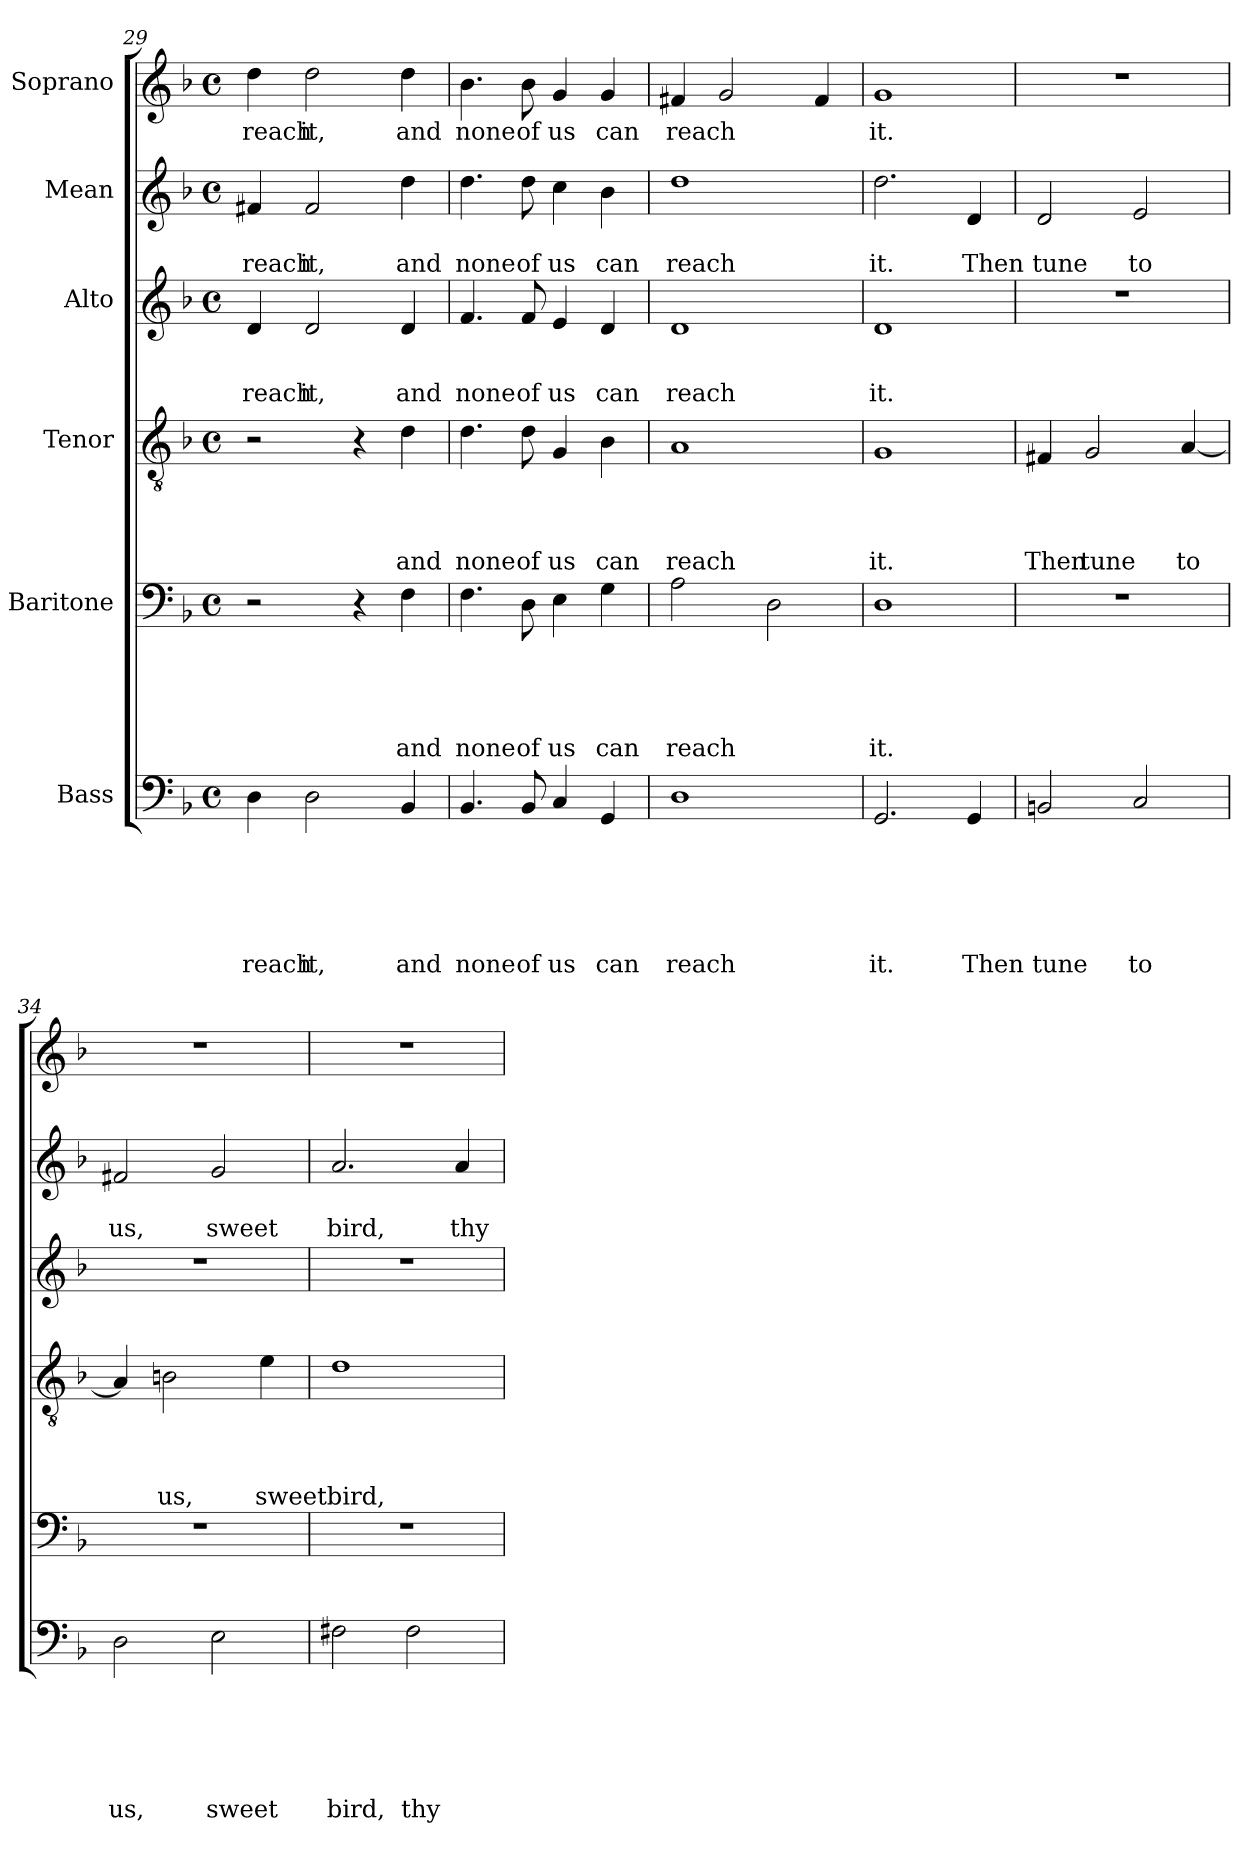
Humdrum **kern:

**kern	**text	**text	**text	**text	**text	**text	**kern	**text	**text	**text	**text	**text	**kern	**text	**text	**text	**text	**kern	**text	**text	**text	**kern	**text	**text	**kern	**text
*part6	*part6	*part6	*part6	*part6	*part6	*part6	*part5	*part5	*part5	*part5	*part5	*part5	*part4	*part4	*part4	*part4	*part4	*part3	*part3	*part3	*part3	*part2	*part2	*part2	*part1	*part1
*staff6	*staff6	*staff6	*staff6	*staff6	*staff6	*staff6	*staff5	*staff5	*staff5	*staff5	*staff5	*staff5	*staff4	*staff4	*staff4	*staff4	*staff4	*staff3	*staff3	*staff3	*staff3	*staff2	*staff2	*staff2	*staff1	*staff1
*I"Bass	*	*	*	*	*	*	*I"Baritone	*	*	*	*	*	*I"Tenor	*	*	*	*	*I"Alto	*	*	*	*I"Mean	*	*	*I"Soprano	*
*clefF4	*	*	*	*	*	*	*clefF4	*	*	*	*	*	*clefGv2	*	*	*	*	*clefG2	*	*	*	*clefG2	*	*	*clefG2	*
*k[b-]	*	*	*	*	*	*	*k[b-]	*	*	*	*	*	*k[b-]	*	*	*	*	*k[b-]	*	*	*	*k[b-]	*	*	*k[b-]	*
*F:	*	*	*	*	*	*	*F:	*	*	*	*	*	*F:	*	*	*	*	*F:	*	*	*	*F:	*	*	*F:	*
*M4/4	*	*	*	*	*	*	*M4/4	*	*	*	*	*	*M4/4	*	*	*	*	*M4/4	*	*	*	*M4/4	*	*	*M4/4	*
*met(c)	*	*	*	*	*	*	*met(c)	*	*	*	*	*	*met(c)	*	*	*	*	*met(c)	*	*	*	*met(c)	*	*	*met(c)	*
=29	=29	=29	=29	=29	=29	=29	=29	=29	=29	=29	=29	=29	=29	=29	=29	=29	=29	=29	=29	=29	=29	=29	=29	=29	=29	=29
!	!	!	!	!	!	!LO:LY:b	!	!	!	!	!	!	!	!	!	!	!	!	!	!	!LO:LY:b	!	!	!LO:LY:b	!	!LO:LY:b
4D\	.	.	.	.	.	reach	2r	.	.	.	.	.	2r	.	.	.	.	4d/	.	.	reach	4f#X/	.	reach	4dd\	reach
!	!	!	!	!	!	!LO:LY:b	!	!	!	!	!	!	!	!	!	!	!	!	!	!	!LO:LY:b	!	!	!LO:LY:b	!	!LO:LY:b
2D\	.	.	.	.	.	it,	.	.	.	.	.	.	.	.	.	.	.	2d/	.	.	it,	2f#/	.	it,	2dd\	it,
.	.	.	.	.	.	.	4r	.	.	.	.	.	4r	.	.	.	.	.	.	.	.	.	.	.	.	.
!	!	!	!	!	!	!LO:LY:b	!	!	!	!	!	!LO:LY:b	!	!	!	!	!LO:LY:b	!	!	!	!LO:LY:b	!	!	!LO:LY:b	!	!LO:LY:b
4BB-/	.	.	.	.	.	and	4F\	.	.	.	.	and	4d\	.	.	.	and	4d/	.	.	and	4dd\	.	and	4dd\	and
=30	=30	=30	=30	=30	=30	=30	=30	=30	=30	=30	=30	=30	=30	=30	=30	=30	=30	=30	=30	=30	=30	=30	=30	=30	=30	=30
!	!	!	!	!	!	!LO:LY:b	!	!	!	!	!	!LO:LY:b	!	!	!	!	!LO:LY:b	!	!	!	!LO:LY:b	!	!	!LO:LY:b	!	!LO:LY:b
4.BB-/	.	.	.	.	.	none	4.F\	.	.	.	.	none	4.d\	.	.	.	none	4.f/	.	.	none	4.dd\	.	none	4.b-\	none
!	!	!	!	!	!	!LO:LY:b	!	!	!	!	!	!LO:LY:b	!	!	!	!	!LO:LY:b	!	!	!	!LO:LY:b	!	!	!LO:LY:b	!	!LO:LY:b
8BB-/	.	.	.	.	.	of	8D\	.	.	.	.	of	8d\	.	.	.	of	8f/	.	.	of	8dd\	.	of	8b-\	of
!	!	!	!	!	!	!LO:LY:b	!	!	!	!	!	!LO:LY:b	!	!	!	!	!LO:LY:b	!	!	!	!LO:LY:b	!	!	!LO:LY:b	!	!LO:LY:b
4C/	.	.	.	.	.	us	4E\	.	.	.	.	us	4G/	.	.	.	us	4e/	.	.	us	4cc\	.	us	4g/	us
!	!	!	!	!	!	!LO:LY:b	!	!	!	!	!	!LO:LY:b	!	!	!	!	!LO:LY:b	!	!	!	!LO:LY:b	!	!	!LO:LY:b	!	!LO:LY:b
4GG/	.	.	.	.	.	can	4G\	.	.	.	.	can	4B-\	.	.	.	can	4d/	.	.	can	4b-\	.	can	4g/	can
=31	=31	=31	=31	=31	=31	=31	=31	=31	=31	=31	=31	=31	=31	=31	=31	=31	=31	=31	=31	=31	=31	=31	=31	=31	=31	=31
!	!	!	!	!	!	!LO:LY:b	!	!	!	!	!	!LO:LY:b	!	!	!	!	!LO:LY:b	!	!	!	!LO:LY:b	!	!	!LO:LY:b	!	!LO:LY:b
1D	.	.	.	.	.	reach	2A\	.	.	.	.	reach	1A	.	.	.	reach	1d	.	.	reach	1dd	.	reach	4f#X/	reach
.	.	.	.	.	.	.	.	.	.	.	.	.	.	.	.	.	.	.	.	.	.	.	.	.	2g/	.
.	.	.	.	.	.	.	2D\	.	.	.	.	.	.	.	.	.	.	.	.	.	.	.	.	.	.	.
.	.	.	.	.	.	.	.	.	.	.	.	.	.	.	.	.	.	.	.	.	.	.	.	.	4f#/	.
=32	=32	=32	=32	=32	=32	=32	=32	=32	=32	=32	=32	=32	=32	=32	=32	=32	=32	=32	=32	=32	=32	=32	=32	=32	=32	=32
!	!	!	!	!	!	!LO:LY:b	!	!	!	!	!	!LO:LY:b	!	!	!	!	!LO:LY:b	!	!	!	!LO:LY:b	!	!	!LO:LY:b	!	!LO:LY:b
2.GG/	.	.	.	.	.	it.	1D	.	.	.	.	it.	1G	.	.	.	it.	1d	.	.	it.	2.dd\	.	it.	1g	it.
!	!	!	!	!	!	!LO:LY:b	!	!	!	!	!	!	!	!	!	!	!	!	!	!	!	!	!	!LO:LY:b	!	!
4GG/	.	.	.	.	.	Then	.	.	.	.	.	.	.	.	.	.	.	.	.	.	.	4d/	.	Then	.	.
!!LO:PB:g=z
=33	=33	=33	=33	=33	=33	=33	=33	=33	=33	=33	=33	=33	=33	=33	=33	=33	=33	=33	=33	=33	=33	=33	=33	=33	=33	=33
!	!	!	!	!	!	!LO:LY:b	!	!	!	!	!	!	!	!	!	!	!LO:LY:b	!	!	!	!	!	!	!LO:LY:b	!	!
2BBn/	.	.	.	.	.	tune	1r	.	.	.	.	.	4F#X/	.	.	.	Then	1r	.	.	.	2d/	.	tune	1r	.
!	!	!	!	!	!	!	!	!	!	!	!	!	!	!	!	!	!LO:LY:b	!	!	!	!	!	!	!	!	!
.	.	.	.	.	.	.	.	.	.	.	.	.	2G/	.	.	.	tune	.	.	.	.	.	.	.	.	.
!	!	!	!	!	!	!LO:LY:b	!	!	!	!	!	!	!	!	!	!	!	!	!	!	!	!	!	!LO:LY:b	!	!
2C/	.	.	.	.	.	to	.	.	.	.	.	.	.	.	.	.	.	.	.	.	.	2e/	.	to	.	.
!	!	!	!	!	!	!	!	!	!	!	!	!	!	!	!	!	!LO:LY:b	!	!	!	!	!	!	!	!	!
.	.	.	.	.	.	.	.	.	.	.	.	.	[<4A/	.	.	.	to	.	.	.	.	.	.	.	.	.
=34	=34	=34	=34	=34	=34	=34	=34	=34	=34	=34	=34	=34	=34	=34	=34	=34	=34	=34	=34	=34	=34	=34	=34	=34	=34	=34
!	!	!	!	!	!	!LO:LY:b	!	!	!	!	!	!	!	!	!	!	!	!	!	!	!	!	!	!LO:LY:b	!	!
2D\	.	.	.	.	.	us,	1r	.	.	.	.	.	4A/]	.	.	.	.	1r	.	.	.	2f#X/	.	us,	1r	.
!	!	!	!	!	!	!	!	!	!	!	!	!	!	!	!	!	!LO:LY:b	!	!	!	!	!	!	!	!	!
.	.	.	.	.	.	.	.	.	.	.	.	.	2Bn\	.	.	.	us,	.	.	.	.	.	.	.	.	.
!	!	!	!	!	!	!LO:LY:b	!	!	!	!	!	!	!	!	!	!	!	!	!	!	!	!	!	!LO:LY:b	!	!
2E\	.	.	.	.	.	sweet	.	.	.	.	.	.	.	.	.	.	.	.	.	.	.	2g/	.	sweet	.	.
!	!	!	!	!	!	!	!	!	!	!	!	!	!	!	!	!	!LO:LY:b	!	!	!	!	!	!	!	!	!
.	.	.	.	.	.	.	.	.	.	.	.	.	4e\	.	.	.	sweet	.	.	.	.	.	.	.	.	.
=35	=35	=35	=35	=35	=35	=35	=35	=35	=35	=35	=35	=35	=35	=35	=35	=35	=35	=35	=35	=35	=35	=35	=35	=35	=35	=35
!	!	!	!	!	!	!LO:LY:b	!	!	!	!	!	!	!	!	!	!	!LO:LY:b	!	!	!	!	!	!	!LO:LY:b	!	!
2F#X\	.	.	.	.	.	bird,	1r	.	.	.	.	.	1d	.	.	.	bird,	1r	.	.	.	2.a/	.	bird,	1r	.
!	!	!	!	!	!	!LO:LY:b	!	!	!	!	!	!	!	!	!	!	!	!	!	!	!	!	!	!	!	!
2F#\	.	.	.	.	.	thy	.	.	.	.	.	.	.	.	.	.	.	.	.	.	.	.	.	.	.	.
!	!	!	!	!	!	!	!	!	!	!	!	!	!	!	!	!	!	!	!	!	!	!	!	!LO:LY:b	!	!
.	.	.	.	.	.	.	.	.	.	.	.	.	.	.	.	.	.	.	.	.	.	4a/	.	thy	.	.
=	=	=	=	=	=	=	=	=	=	=	=	=	=	=	=	=	=	=	=	=	=	=	=	=	=	=
*-	*-	*-	*-	*-	*-	*-	*-	*-	*-	*-	*-	*-	*-	*-	*-	*-	*-	*-	*-	*-	*-	*-	*-	*-	*-	*-
